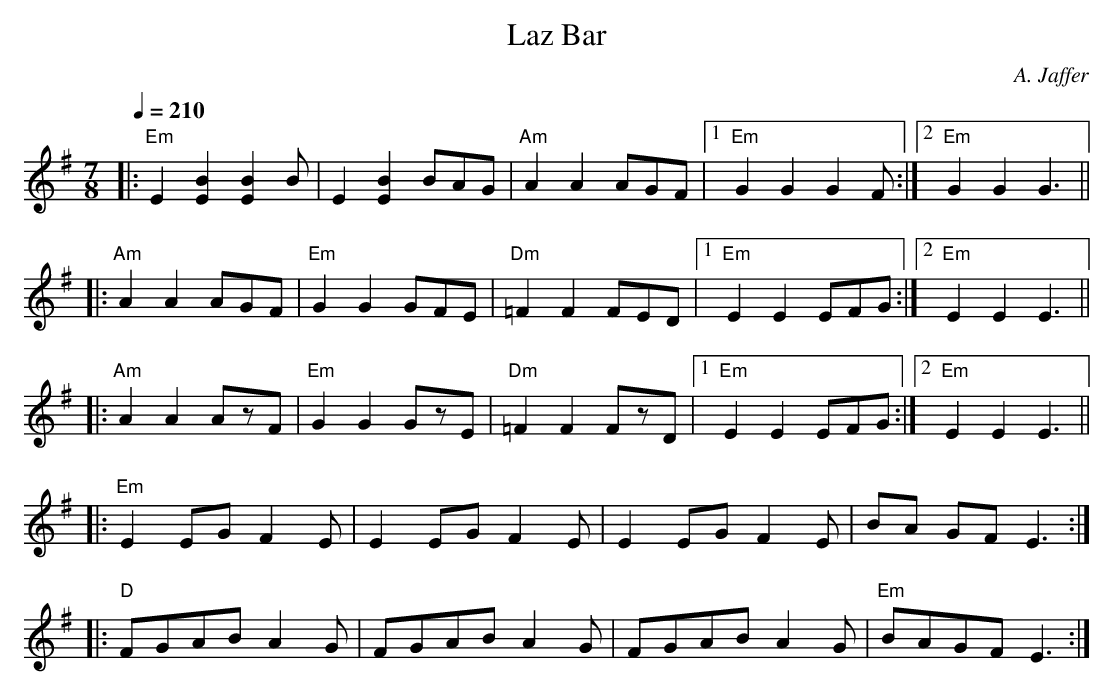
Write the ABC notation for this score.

X:1
T:Laz Bar
C:A. Jaffer
L:1/8
M:7/8
Q:1/4=210
K:Em
|:"Em" E2 [E2B2] [E2B2] B | E2 [E2B2] BAG |"Am" A2 A2 AGF |1"Em" G2 G2 G2F :|2"Em" G2 G2 G3 ||
|:"Am" A2 A2 AGF |"Em" G2 G2 GFE |"Dm" =F2 F2 FED |1 "Em" E2 E2 EFG :|2 "Em" E2 E2 E3 ||
|:"Am" A2 A2 AzF |"Em" G2 G2 GzE |"Dm" =F2 F2 FzD |1 "Em" E2 E2 EFG :|2 "Em" E2 E2 E3 ||
|:"Em" E2 EG F2E | E2 EG F2E | E2 EG F2E | BA GF E3 :|
|:"D" FGAB A2 G | FGAB A2 G | FGAB A2 G |"Em"BAGF E3 :|
